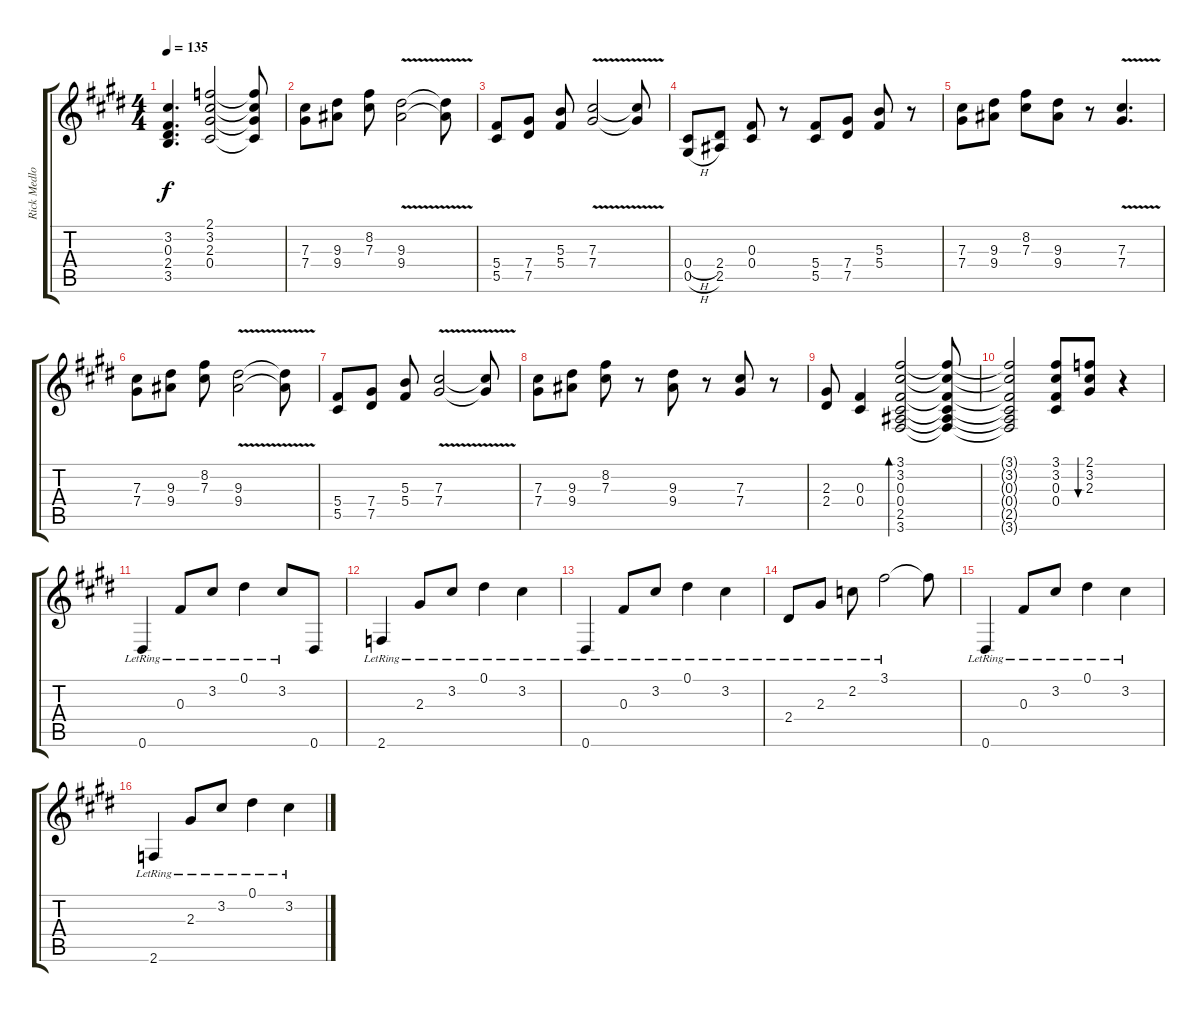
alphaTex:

\track ("Rick Medlocke Guitar I" "Rick Medlo") {instrument overdrivenguitar}
\staff {score tabs}
\tuning (Eb4 Bb3 Gb3 Db3 Ab2 Eb2) {hide}
\ts (4 4)
\tempo 135
\clef g2
\ks e
(3.2 0.3 2.4 3.5).4{d dy f} (2.1 3.2 2.3 0.4).2 (2.1{t} 3.2{t} 2.3{t} 0.4{t}).8 |
(7.3 7.4).8 (9.3 9.4).8 (8.2 7.3).8 (9.3{v} 9.4{v}).2 (9.3{t} 9.4{t}).8 |
(5.4 5.5).8 (7.4 7.5).8 (5.3 5.4).8 (7.3{v} 7.4{v}).2 (7.3{t} 7.4{t}).8 |
(0.4{h} 0.5{h}).8 (2.4 2.5).8 (0.3 0.4).8 r.8 (5.4 5.5).8 (7.4 7.5).8 (5.3 5.4).8 r.8 |
(7.3 7.4).8 (9.3 9.4).8 (8.2 7.3).8 (9.3 9.4).8 r.8 (7.3{v} 7.4{v}).4{d} |
(7.3 7.4).8 (9.3 9.4).8 (8.2 7.3).8 (9.3{v} 9.4{v}).2 (9.3{t} 9.4{t}).8 |
(5.4 5.5).8 (7.4 7.5).8 (5.3 5.4).8 (7.3{v} 7.4{v}).2 (7.3{t} 7.4{t}).8 |
(7.3 7.4).8 (9.3 9.4).8 (8.2 7.3).8 r.8 (9.3 9.4).8 r.8 (7.3 7.4).8 r.8 |
(2.3 2.4).8 (0.3 0.4).4 (3.1 3.2 0.3 0.4 2.5 3.6).2{bd 60} (3.1{t} 3.2{t} 0.3{t} 0.4{t} 2.5{t} 3.6{t}).8 |
(3.1{t} 3.2{t} 0.3{t} 0.4{t} 2.5{t} 3.6{t}).2 (3.1 3.2 0.3 0.4).8 (2.1 3.2 2.3).8{bu 240} r.4 |
0.6{lr}.4{instrument electricguitarclean} 0.3{lr}.8 3.2{lr}.8 0.1{lr}.4 3.2{lr}.8 0.6.8 |
2.6{lr}.4 2.3{lr}.8 3.2{lr}.8 0.1{lr}.4 3.2{lr}.4 |
0.6{lr}.4 0.3{lr}.8 3.2{lr}.8 0.1{lr}.4 3.2{lr}.4 |
2.4{lr}.8 2.3{lr}.8 2.2{lr}.8 3.1{lr}.2 3.1{t}.8 |
0.6{lr}.4 0.3{lr}.8 3.2{lr}.8 0.1{lr}.4 3.2{lr}.4 |
2.6{lr}.4 2.3{lr}.8 3.2{lr}.8 0.1{lr}.4 3.2{lr}.4
